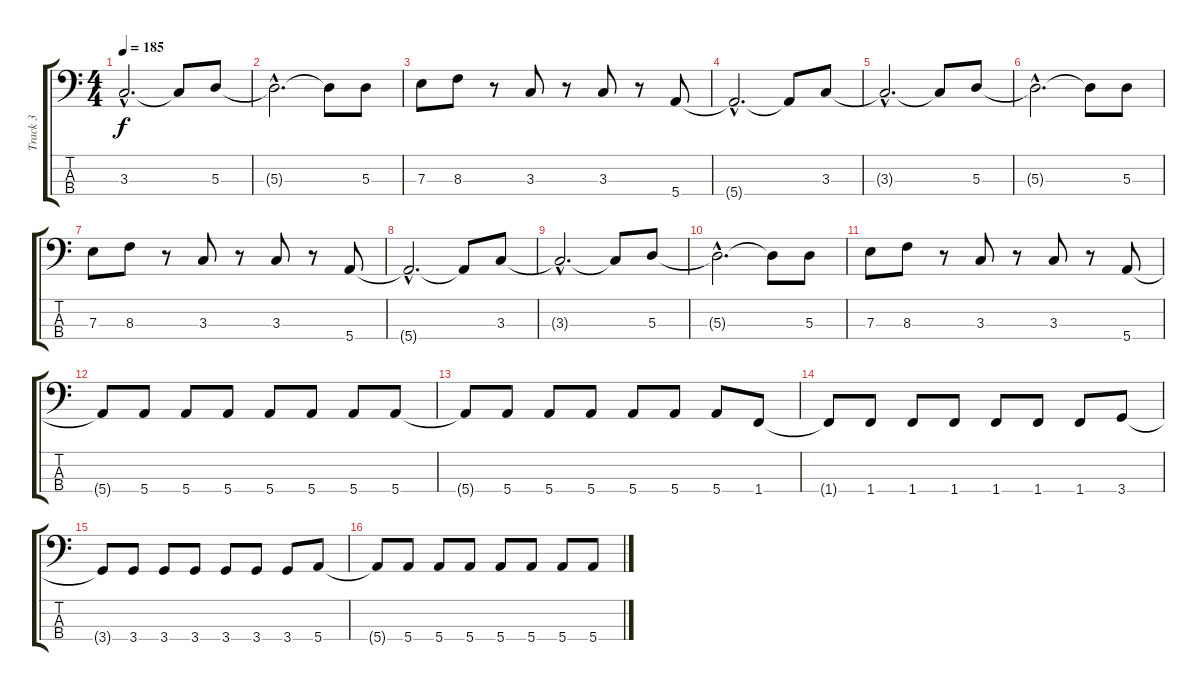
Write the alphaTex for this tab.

\track ("Track 3" "Track 3") {instrument electricbasspick}
\staff {score tabs}
\tuning (G2 D2 A1 E1) {hide}
\ts (4 4)
\tempo 185
\clef f4
\ks c
3.3{hac t}.2{d dy f} 3.3{t}.8 5.3.8 |
5.3{hac t}.2{d} 5.3{t}.8 5.3.8 |
7.3.8 8.3.8 r.8 3.3.8 r.8 3.3.8 r.8 5.4.8 |
5.4{hac t}.2{d} 5.4{t}.8 3.3.8 |
3.3{hac t}.2{d} 3.3{t}.8 5.3.8 |
5.3{hac t}.2{d} 5.3{t}.8 5.3.8 |
7.3.8 8.3.8 r.8 3.3.8 r.8 3.3.8 r.8 5.4.8 |
5.4{hac t}.2{d} 5.4{t}.8 3.3.8 |
3.3{hac t}.2{d} 3.3{t}.8 5.3.8 |
5.3{hac t}.2{d} 5.3{t}.8 5.3.8 |
7.3.8 8.3.8 r.8 3.3.8 r.8 3.3.8 r.8 5.4.8 |
5.4{t}.8 5.4.8 5.4.8 5.4.8 5.4.8 5.4.8 5.4.8 5.4.8 |
5.4{t}.8 5.4.8 5.4.8 5.4.8 5.4.8 5.4.8 5.4.8 1.4.8 |
1.4{t}.8 1.4.8 1.4.8 1.4.8 1.4.8 1.4.8 1.4.8 3.4.8 |
3.4{t}.8 3.4.8 3.4.8 3.4.8 3.4.8 3.4.8 3.4.8 5.4.8 |
5.4{t}.8 5.4.8 5.4.8 5.4.8 5.4.8 5.4.8 5.4.8 5.4.8
